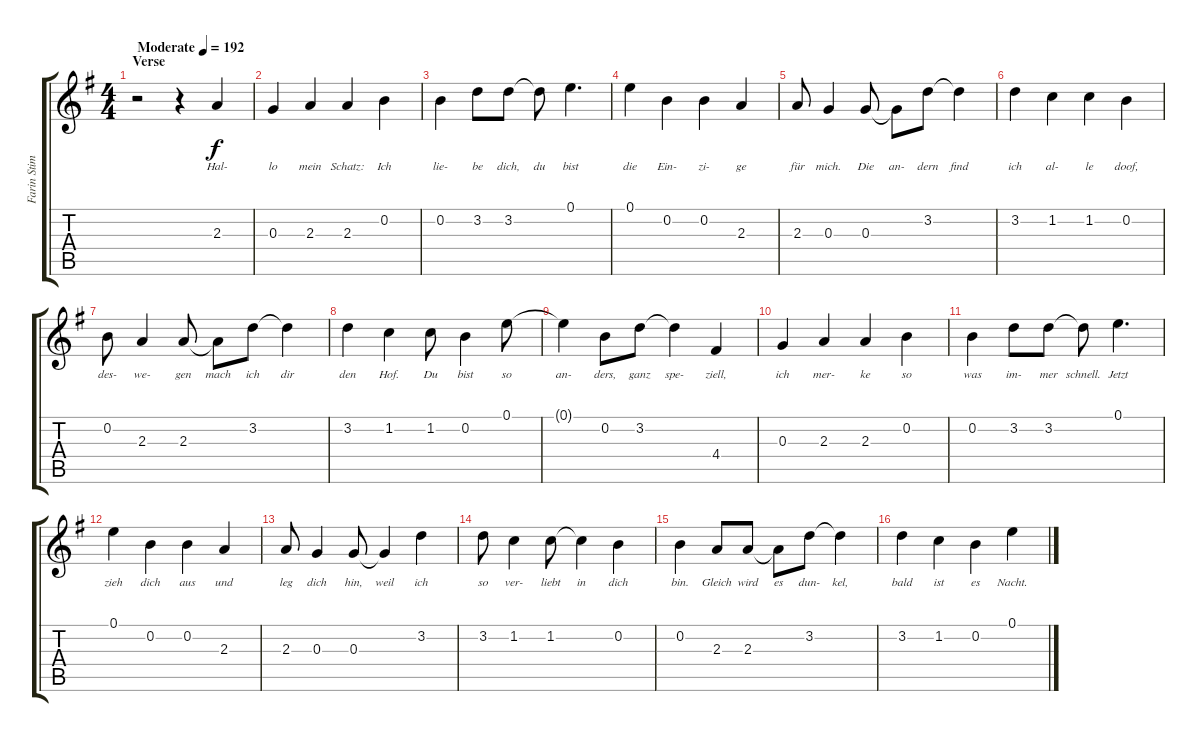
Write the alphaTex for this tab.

\track ("Farin Stimme" "Farin Stim") {instrument acousticguitarsteel}
\staff {score tabs}
\tuning (E4 B3 G3 D3 A2 E2) {hide}
\ts (4 4)
\section ("" "Verse")
\tempo (192 "Moderate")
\clef g2
\ks g
r.2{dy f instrument acousticguitarsteel} r.4 2.3.4{lyrics (0 "Hal-") lyrics (1 "") lyrics (2 "") lyrics (3 "") lyrics (4 "")} |
0.3.4{lyrics (0 "lo") lyrics (1 "") lyrics (2 "") lyrics (3 "") lyrics (4 "")} 2.3.4{lyrics (0 "mein") lyrics (1 "") lyrics (2 "") lyrics (3 "") lyrics (4 "")} 2.3.4{lyrics (0 "Schatz:") lyrics (1 "") lyrics (2 "") lyrics (3 "") lyrics (4 "")} 0.2.4{lyrics (0 "Ich") lyrics (1 "") lyrics (2 "") lyrics (3 "") lyrics (4 "")} |
0.2.4{lyrics (0 "lie-") lyrics (1 "") lyrics (2 "") lyrics (3 "") lyrics (4 "")} 3.2.8{lyrics (0 "be") lyrics (1 "") lyrics (2 "") lyrics (3 "") lyrics (4 "")} 3.2.8{lyrics (0 "dich,") lyrics (1 "") lyrics (2 "") lyrics (3 "") lyrics (4 "")} 3.2{t}.8{lyrics (0 "du") lyrics (1 "") lyrics (2 "") lyrics (3 "") lyrics (4 "")} 0.1.4{d lyrics (0 "bist") lyrics (1 "") lyrics (2 "") lyrics (3 "") lyrics (4 "")} |
0.1.4{lyrics (0 "die") lyrics (1 "") lyrics (2 "") lyrics (3 "") lyrics (4 "")} 0.2.4{lyrics (0 "Ein-") lyrics (1 "") lyrics (2 "") lyrics (3 "") lyrics (4 "")} 0.2.4{lyrics (0 "zi-") lyrics (1 "") lyrics (2 "") lyrics (3 "") lyrics (4 "")} 2.3.4{lyrics (0 "ge") lyrics (1 "") lyrics (2 "") lyrics (3 "") lyrics (4 "")} |
2.3.8{lyrics (0 "für") lyrics (1 "") lyrics (2 "") lyrics (3 "") lyrics (4 "")} 0.3.4{lyrics (0 "mich.") lyrics (1 "") lyrics (2 "") lyrics (3 "") lyrics (4 "")} 0.3.8{lyrics (0 "Die") lyrics (1 "") lyrics (2 "") lyrics (3 "") lyrics (4 "")} 0.3{t}.8{lyrics (0 "an-") lyrics (1 "") lyrics (2 "") lyrics (3 "") lyrics (4 "")} 3.2.8{lyrics (0 "dern") lyrics (1 "") lyrics (2 "") lyrics (3 "") lyrics (4 "")} 3.2{t}.4{lyrics (0 "find") lyrics (1 "") lyrics (2 "") lyrics (3 "") lyrics (4 "")} |
3.2.4{lyrics (0 "ich") lyrics (1 "") lyrics (2 "") lyrics (3 "") lyrics (4 "")} 1.2.4{lyrics (0 "al-") lyrics (1 "") lyrics (2 "") lyrics (3 "") lyrics (4 "")} 1.2.4{lyrics (0 "le") lyrics (1 "") lyrics (2 "") lyrics (3 "") lyrics (4 "")} 0.2.4{lyrics (0 "doof,") lyrics (1 "") lyrics (2 "") lyrics (3 "") lyrics (4 "")} |
0.2.8{lyrics (0 "des-") lyrics (1 "") lyrics (2 "") lyrics (3 "") lyrics (4 "")} 2.3.4{lyrics (0 "we-") lyrics (1 "") lyrics (2 "") lyrics (3 "") lyrics (4 "")} 2.3.8{lyrics (0 "gen") lyrics (1 "") lyrics (2 "") lyrics (3 "") lyrics (4 "")} 2.3{t}.8{lyrics (0 "mach") lyrics (1 "") lyrics (2 "") lyrics (3 "") lyrics (4 "")} 3.2.8{lyrics (0 "ich") lyrics (1 "") lyrics (2 "") lyrics (3 "") lyrics (4 "")} 3.2{t}.4{lyrics (0 "dir") lyrics (1 "") lyrics (2 "") lyrics (3 "") lyrics (4 "")} |
3.2.4{lyrics (0 "den") lyrics (1 "") lyrics (2 "") lyrics (3 "") lyrics (4 "")} 1.2.4{lyrics (0 "Hof.") lyrics (1 "") lyrics (2 "") lyrics (3 "") lyrics (4 "")} 1.2.8{lyrics (0 "Du") lyrics (1 "") lyrics (2 "") lyrics (3 "") lyrics (4 "")} 0.2.4{lyrics (0 "bist") lyrics (1 "") lyrics (2 "") lyrics (3 "") lyrics (4 "")} 0.1.8{lyrics (0 "so") lyrics (1 "") lyrics (2 "") lyrics (3 "") lyrics (4 "")} |
0.1{t}.4{lyrics (0 "an-") lyrics (1 "") lyrics (2 "") lyrics (3 "") lyrics (4 "")} 0.2.8{lyrics (0 "ders,") lyrics (1 "") lyrics (2 "") lyrics (3 "") lyrics (4 "")} 3.2.8{lyrics (0 "ganz") lyrics (1 "") lyrics (2 "") lyrics (3 "") lyrics (4 "")} 3.2{t}.4{lyrics (0 "spe-") lyrics (1 "") lyrics (2 "") lyrics (3 "") lyrics (4 "")} 4.4.4{lyrics (0 "ziell,") lyrics (1 "") lyrics (2 "") lyrics (3 "") lyrics (4 "")} |
0.3.4{lyrics (0 "ich") lyrics (1 "") lyrics (2 "") lyrics (3 "") lyrics (4 "")} 2.3.4{lyrics (0 "mer-") lyrics (1 "") lyrics (2 "") lyrics (3 "") lyrics (4 "")} 2.3.4{lyrics (0 "ke") lyrics (1 "") lyrics (2 "") lyrics (3 "") lyrics (4 "")} 0.2.4{lyrics (0 "so") lyrics (1 "") lyrics (2 "") lyrics (3 "") lyrics (4 "")} |
0.2.4{lyrics (0 "was") lyrics (1 "") lyrics (2 "") lyrics (3 "") lyrics (4 "")} 3.2.8{lyrics (0 "im-") lyrics (1 "") lyrics (2 "") lyrics (3 "") lyrics (4 "")} 3.2.8{lyrics (0 "mer") lyrics (1 "") lyrics (2 "") lyrics (3 "") lyrics (4 "")} 3.2{t}.8{lyrics (0 "schnell.") lyrics (1 "") lyrics (2 "") lyrics (3 "") lyrics (4 "")} 0.1.4{d lyrics (0 "Jetzt") lyrics (1 "") lyrics (2 "") lyrics (3 "") lyrics (4 "")} |
0.1.4{lyrics (0 "zieh") lyrics (1 "") lyrics (2 "") lyrics (3 "") lyrics (4 "")} 0.2.4{lyrics (0 "dich") lyrics (1 "") lyrics (2 "") lyrics (3 "") lyrics (4 "")} 0.2.4{lyrics (0 "aus") lyrics (1 "") lyrics (2 "") lyrics (3 "") lyrics (4 "")} 2.3.4{lyrics (0 "und") lyrics (1 "") lyrics (2 "") lyrics (3 "") lyrics (4 "")} |
2.3.8{lyrics (0 "leg") lyrics (1 "") lyrics (2 "") lyrics (3 "") lyrics (4 "")} 0.3.4{lyrics (0 "dich") lyrics (1 "") lyrics (2 "") lyrics (3 "") lyrics (4 "")} 0.3.8{lyrics (0 "hin,") lyrics (1 "") lyrics (2 "") lyrics (3 "") lyrics (4 "")} 0.3{t}.4{lyrics (0 "weil") lyrics (1 "") lyrics (2 "") lyrics (3 "") lyrics (4 "")} 3.2.4{lyrics (0 "ich") lyrics (1 "") lyrics (2 "") lyrics (3 "") lyrics (4 "")} |
3.2.8{lyrics (0 "so") lyrics (1 "") lyrics (2 "") lyrics (3 "") lyrics (4 "")} 1.2.4{lyrics (0 "ver-") lyrics (1 "") lyrics (2 "") lyrics (3 "") lyrics (4 "")} 1.2.8{lyrics (0 "liebt") lyrics (1 "") lyrics (2 "") lyrics (3 "") lyrics (4 "")} 1.2{t}.4{lyrics (0 "in") lyrics (1 "") lyrics (2 "") lyrics (3 "") lyrics (4 "")} 0.2.4{lyrics (0 "dich") lyrics (1 "") lyrics (2 "") lyrics (3 "") lyrics (4 "")} |
0.2.4{lyrics (0 "bin.") lyrics (1 "") lyrics (2 "") lyrics (3 "") lyrics (4 "")} 2.3.8{lyrics (0 "Gleich") lyrics (1 "") lyrics (2 "") lyrics (3 "") lyrics (4 "")} 2.3.8{lyrics (0 "wird") lyrics (1 "") lyrics (2 "") lyrics (3 "") lyrics (4 "")} 2.3{t}.8{lyrics (0 "es") lyrics (1 "") lyrics (2 "") lyrics (3 "") lyrics (4 "")} 3.2.8{lyrics (0 "dun-") lyrics (1 "") lyrics (2 "") lyrics (3 "") lyrics (4 "")} 3.2{t}.4{lyrics (0 "kel,") lyrics (1 "") lyrics (2 "") lyrics (3 "") lyrics (4 "")} |
3.2.4{lyrics (0 "bald") lyrics (1 "") lyrics (2 "") lyrics (3 "") lyrics (4 "")} 1.2.4{lyrics (0 "ist") lyrics (1 "") lyrics (2 "") lyrics (3 "") lyrics (4 "")} 0.2.4{lyrics (0 "es") lyrics (1 "") lyrics (2 "") lyrics (3 "") lyrics (4 "")} 0.1.4{lyrics (0 "Nacht.") lyrics (1 "") lyrics (2 "") lyrics (3 "") lyrics (4 "")}
